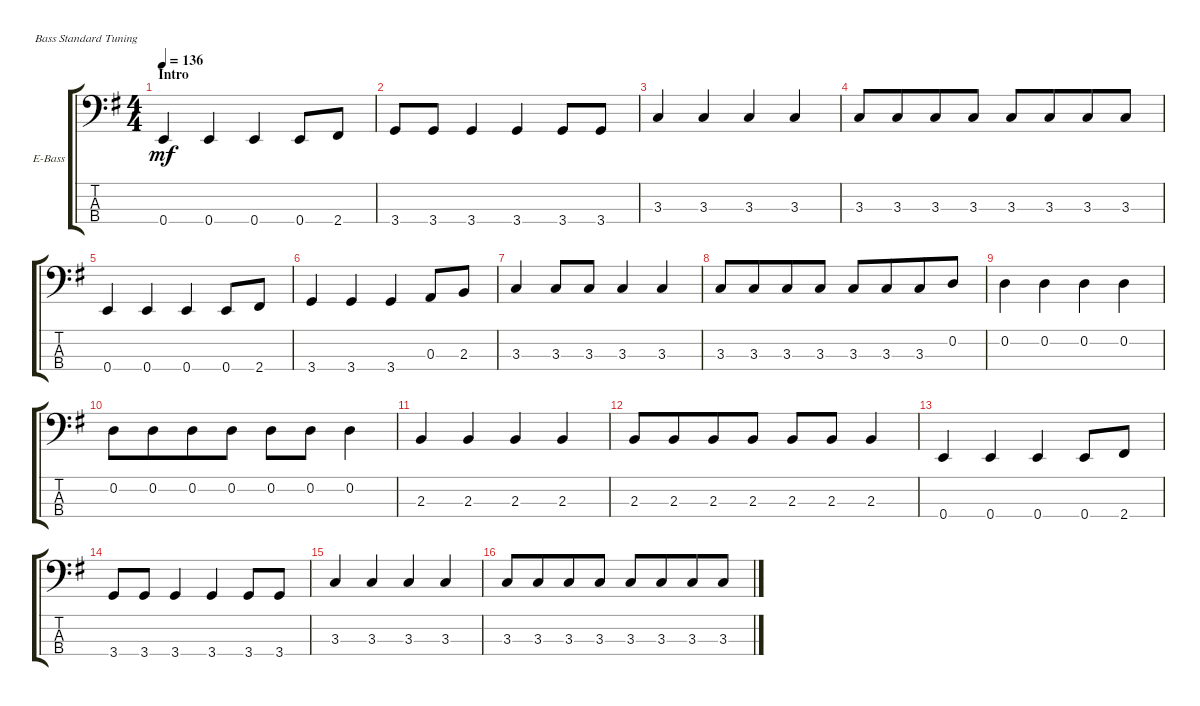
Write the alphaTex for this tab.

\defaultSystemsLayout 4
\bracketExtendMode groupsimilarinstruments
\firstSystemTrackNameOrientation horizontal
\otherSystemsTrackNameOrientation horizontal
\track ("Electric Bass" "E-Bass") {multiBarRest instrument electricbassfinger}
\staff {score tabs}
\tuning (G2 D2 A1 E1)
\ts (4 4)
\section ("" "Intro")
\tempo 136
\clef f4
\ks g
0.4.4{dy mf instrument electricbassfinger} 0.4.4 0.4.4 0.4.8 2.4.8 |
3.4.8 3.4.8 3.4.4 3.4.4 3.4.8 3.4.8 |
3.3.4 3.3.4 3.3.4 3.3.4 |
3.3.8 3.3.8{beam merge} 3.3.8 3.3.8 3.3.8 3.3.8{beam merge} 3.3.8 3.3.8 |
0.4.4 0.4.4 0.4.4 0.4.8 2.4.8 |
3.4.4 3.4.4 3.4.4 0.3.8 2.3.8 |
3.3.4 3.3.8 3.3.8 3.3.4 3.3.4 |
3.3.8 3.3.8{beam merge} 3.3.8 3.3.8 3.3.8 3.3.8{beam merge} 3.3.8 0.2.8 |
0.2.4 0.2.4 0.2.4 0.2.4 |
0.2.8 0.2.8{beam merge} 0.2.8 0.2.8 0.2.8 0.2.8 0.2.4 |
2.3.4 2.3.4 2.3.4 2.3.4 |
2.3.8 2.3.8{beam merge} 2.3.8 2.3.8 2.3.8 2.3.8 2.3.4 |
0.4.4 0.4.4 0.4.4 0.4.8 2.4.8 |
3.4.8 3.4.8 3.4.4 3.4.4 3.4.8 3.4.8 |
3.3.4 3.3.4 3.3.4 3.3.4 |
3.3.8 3.3.8{beam merge} 3.3.8 3.3.8 3.3.8 3.3.8{beam merge} 3.3.8 3.3.8
